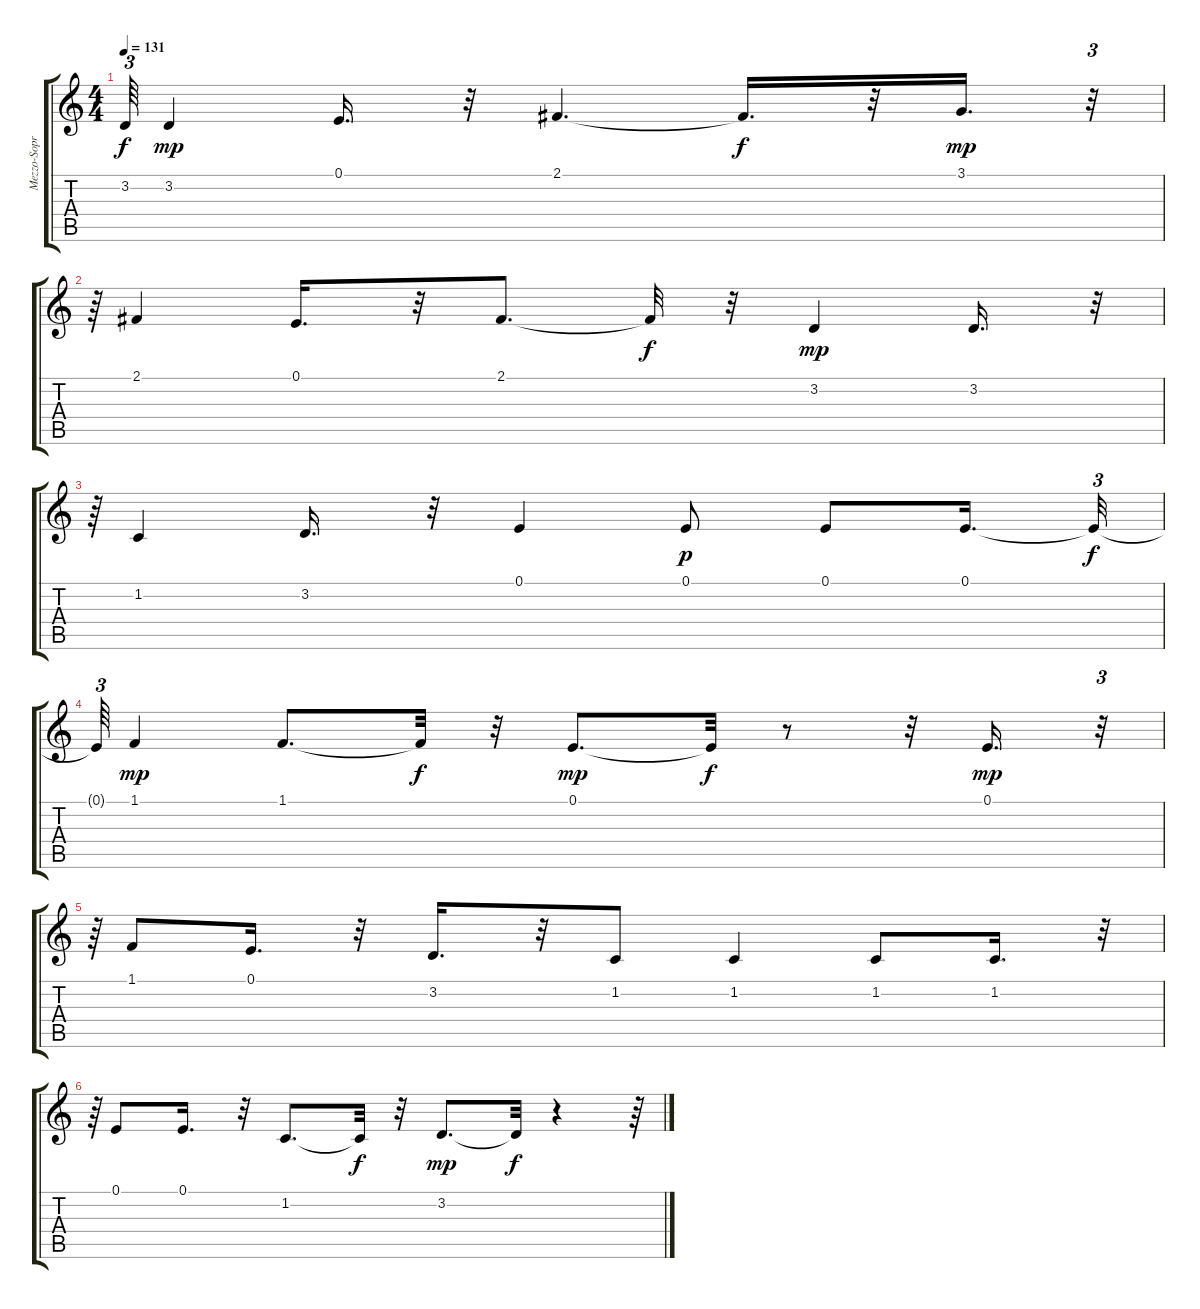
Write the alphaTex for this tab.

\track ("Mezzo-Soprano" "Mezzo-Sopr") {instrument clarinet}
\staff {score tabs}
\tuning (E4 B3 G3 D3 A2 E2) {hide}
\ts (4 4)
\tempo 131
\clef g2
\ks c
3.2{t}.64{tu (3 2) dy f} 3.2.4{dy mp} 0.1.16{d} r.32 2.1.4{d} 2.1{t}.16{d dy f} r.32 3.1.16{d dy mp} r.32{tu (3 2)} |
r.64{tu (3 2)} 2.1.4 0.1.16{d} r.32 2.1.8{d} 2.1{t}.32{dy f} r.32 3.2.4{dy mp} 3.2.16{d} r.32{tu (3 2)} |
r.64{tu (3 2)} 1.2.4 3.2.16{d} r.32 0.1.4 0.1.8{dy p} 0.1.8 0.1.16{d} 0.1{t}.32{tu (3 2) dy f} |
0.1{t}.64{tu (3 2)} 1.1.4{dy mp} 1.1.8{d} 1.1{t}.32{dy f} r.32 0.1.8{d dy mp} 0.1{t}.32{dy f} r.8 r.32 0.1.16{d dy mp} r.32{tu (3 2)} |
r.64{tu (3 2)} 1.1.8 0.1.16{d} r.32 3.2.16{d} r.32 1.2.8 1.2.4 1.2.8 1.2.16{d} r.32{tu (3 2)} |
r.64{tu (3 2)} 0.1.8 0.1.16{d} r.32 1.2.8{d} 1.2{t}.32{dy f} r.32 3.2.8{d dy mp} 3.2{t}.32{dy f} r.4 r.64
